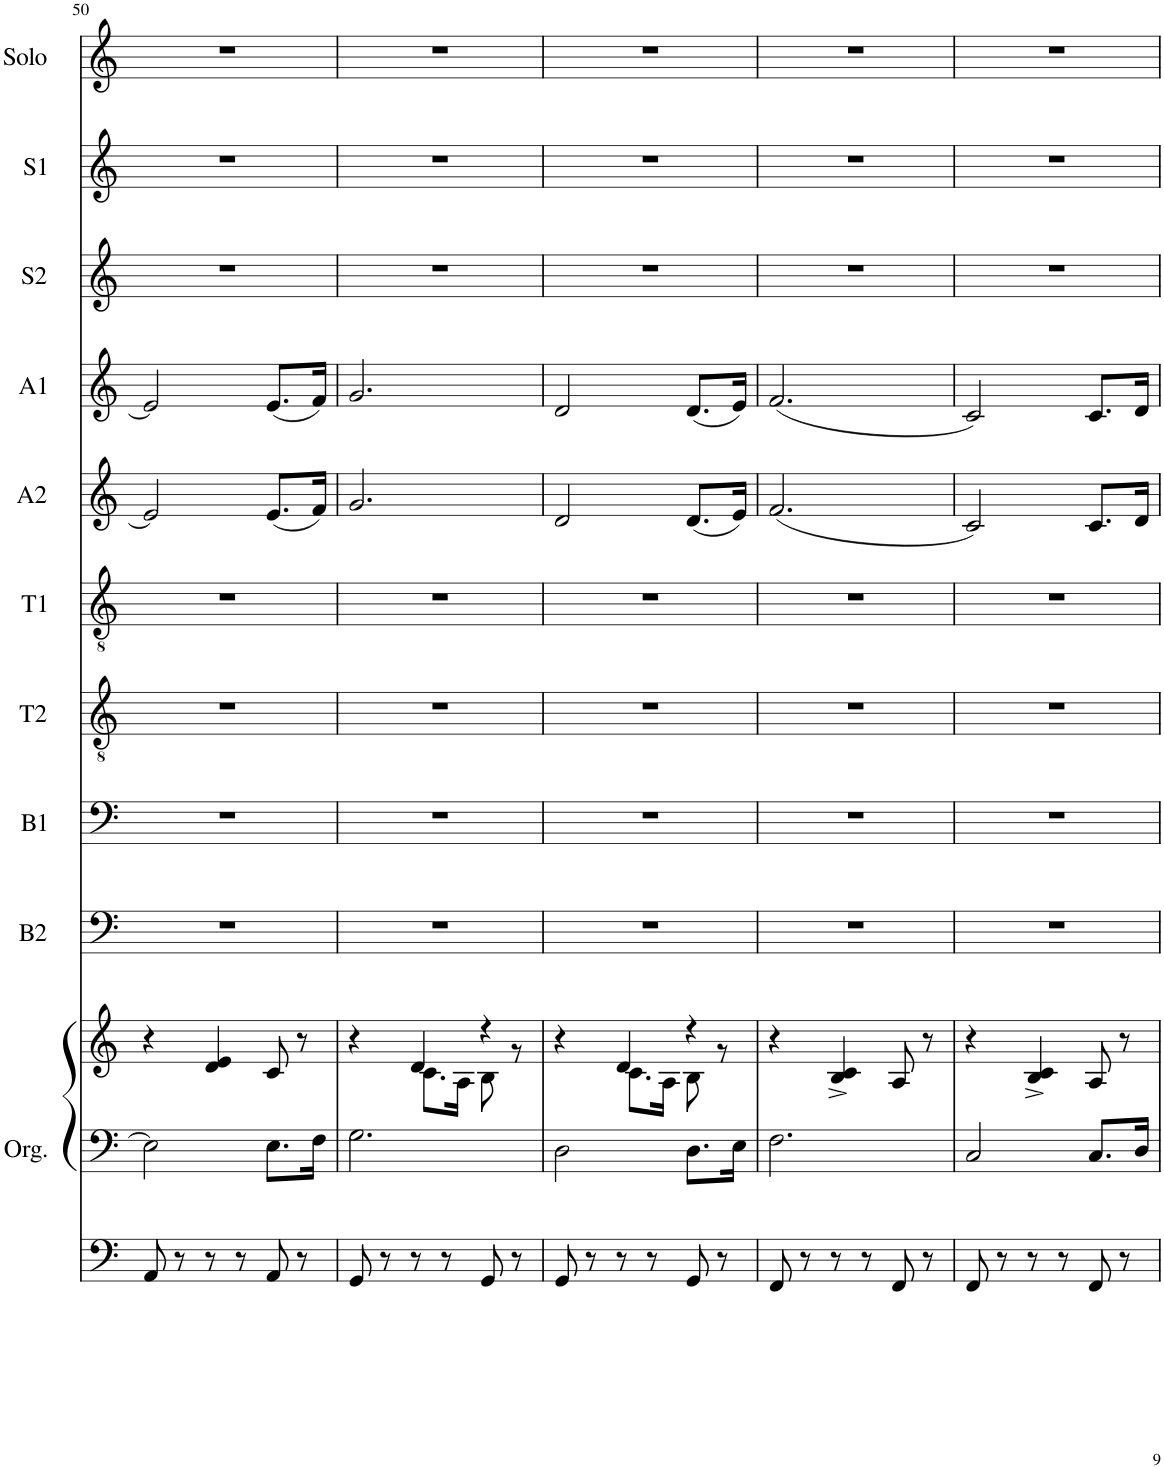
**kern	**kern	**kern	**kern	**kern	**kern	**kern	**kern	**kern	**kern	**kern	**kern
*part10	*part10	*part10	*part9	*part8	*part7	*part6	*part5	*part4	*part3	*part2	*part1
*staff12	*staff11	*staff10	*staff9	*staff8	*staff7	*staff6	*staff5	*staff4	*staff3	*staff2	*staff1
*I"Organ	*	*	*I"Bass 2	*I"Bass 1	*I"Tenor 2	*I"Tenor 1	*I"Alto 2	*I"Alto 1	*I"Soprano 2	*I"Soprano 1	*I"Solo
*I'Org.	*	*	*I'B2	*I'B1	*I'T2	*I'T1	*I'A2	*I'A1	*I'S2	*I'S1	*I'Solo
!!LO:PB:g=z
*clefF4	*clefF4	*clefG2	*clefF4	*clefF4	*clefGv2	*clefGv2	*clefG2	*clefG2	*clefG2	*clefG2	*clefG2
*k[]	*k[]	*k[]	*k[]	*k[]	*k[]	*k[]	*k[]	*k[]	*k[]	*k[]	*k[]
*M3/4	*M3/4	*M3/4	*M3/4	*M3/4	*M3/4	*M3/4	*M3/4	*M3/4	*M3/4	*M3/4	*M3/4
=50	=50	=50	=50	=50	=50	=50	=50	=50	=50	=50	=50
8AA/	2E\]	4r	2.r	2.r	2.r	2.r	2e/]	2e/]	2.r	2.r	2.r
8r	.	.	.	.	.	.	.	.	.	.	.
8r	.	4d/ 4e/	.	.	.	.	.	.	.	.	.
8r	.	.	.	.	.	.	.	.	.	.	.
8AA/	8.E\L	8c/	.	.	.	.	(8.e/L	(8.e/L	.	.	.
8r	.	8r	.	.	.	.	.	.	.	.	.
.	16F\Jk	.	.	.	.	.	16f/Jk)	16f/Jk)	.	.	.
=51	=51	=51	=51	=51	=51	=51	=51	=51	=51	=51	=51
*	*	*^	*	*	*	*	*	*	*	*	*
8GG/	2.G\	4r	4ryy	2.r	2.r	2.r	2.r	2.g/	2.g/	2.r	2.r	2.r
8r	.	.	.	.	.	.	.	.	.	.	.	.
8r	.	4d/	8.c\L	.	.	.	.	.	.	.	.	.
8r	.	.	.	.	.	.	.	.	.	.	.	.
.	.	.	16A\Jk	.	.	.	.	.	.	.	.	.
8GG/	.	4r	8B\	.	.	.	.	.	.	.	.	.
8r	.	.	8r	.	.	.	.	.	.	.	.	.
=52	=52	=52	=52	=52	=52	=52	=52	=52	=52	=52	=52	=52
8GG/	2D\	4r	4ryy	2.r	2.r	2.r	2.r	2d/	2d/	2.r	2.r	2.r
8r	.	.	.	.	.	.	.	.	.	.	.	.
8r	.	4d/	8.c\L	.	.	.	.	.	.	.	.	.
8r	.	.	.	.	.	.	.	.	.	.	.	.
.	.	.	16A\Jk	.	.	.	.	.	.	.	.	.
8GG/	8.D\L	4r	8B\	.	.	.	.	(8.d/L	(8.d/L	.	.	.
8r	.	.	8r	.	.	.	.	.	.	.	.	.
.	16E\Jk	.	.	.	.	.	.	16e/Jk)	16e/Jk)	.	.	.
*	*	*v	*v	*	*	*	*	*	*	*	*	*
=53	=53	=53	=53	=53	=53	=53	=53	=53	=53	=53	=53
8FF/	2.F\	4r	2.r	2.r	2.r	2.r	(2.f/	(2.f/	2.r	2.r	2.r
8r	.	.	.	.	.	.	.	.	.	.	.
8r	.	4B/^ 4c/^	.	.	.	.	.	.	.	.	.
8r	.	.	.	.	.	.	.	.	.	.	.
8FF/	.	8A/	.	.	.	.	.	.	.	.	.
8r	.	8r	.	.	.	.	.	.	.	.	.
=54	=54	=54	=54	=54	=54	=54	=54	=54	=54	=54	=54
8FF/	2C/	4r	2.r	2.r	2.r	2.r	2c/)	2c/)	2.r	2.r	2.r
8r	.	.	.	.	.	.	.	.	.	.	.
8r	.	4B/^ 4c/^	.	.	.	.	.	.	.	.	.
8r	.	.	.	.	.	.	.	.	.	.	.
8FF/	8.C/L	8A/	.	.	.	.	8.c/L	8.c/L	.	.	.
8r	.	8r	.	.	.	.	.	.	.	.	.
.	16D/Jk	.	.	.	.	.	16d/Jk	16d/Jk	.	.	.
=	=	=	=	=	=	=	=	=	=	=	=
*-	*-	*-	*-	*-	*-	*-	*-	*-	*-	*-	*-
